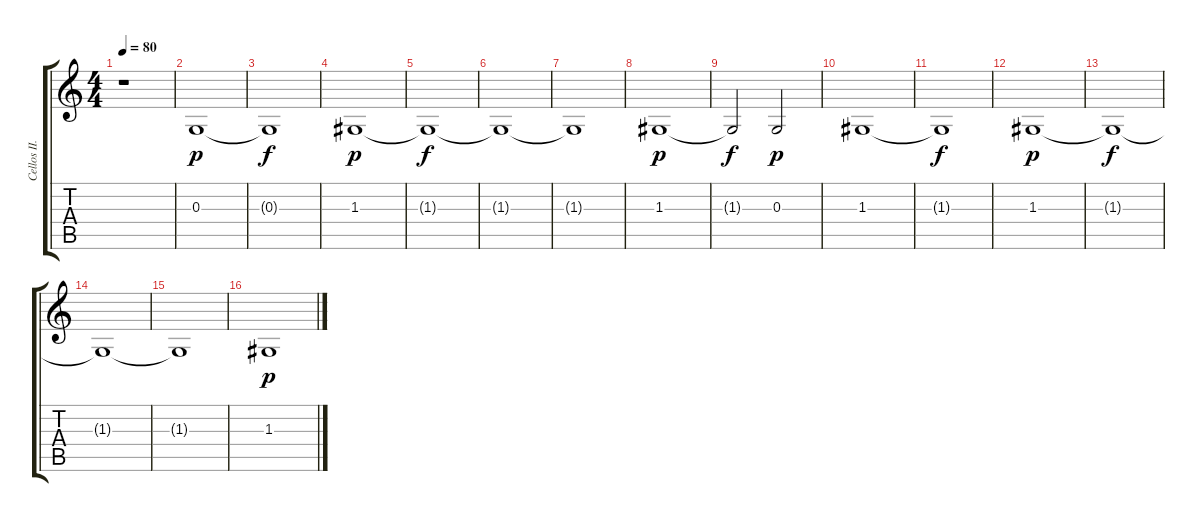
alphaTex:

\track ("Cellos II." "Cellos II.") {instrument pizzicatostrings}
\staff {score tabs}
\tuning (E4 B3 G3 D3 A2 E2) {hide}
\ts (4 4)
\tempo 80
\clef g2
\ks c
r.1{dy p} |
0.3.1 |
0.3{t}.1{dy f} |
1.3.1{dy p} |
1.3{t}.1{dy f} |
1.3{t}.1 |
1.3{t}.1 |
1.3.1{dy p} |
1.3{t}.2{dy f} 0.3.2{dy p} |
1.3.1 |
1.3{t}.1{dy f} |
1.3.1{dy p} |
1.3{t}.1{dy f} |
1.3{t}.1 |
1.3{t}.1 |
1.3.1{dy p}
